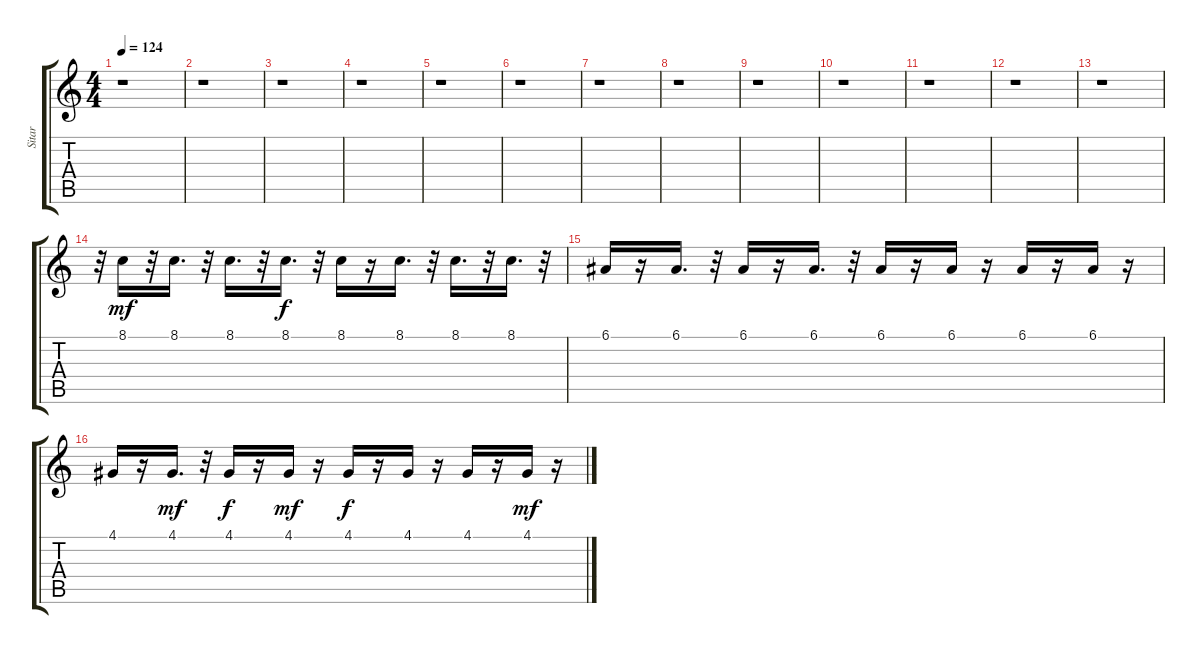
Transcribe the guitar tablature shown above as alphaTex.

\track ("Sitar" "Sitar") {instrument sitar}
\staff {score tabs}
\tuning (E4 B3 G3 D3 A2 E2) {hide}
\ts (4 4)
\tempo 124
\clef g2
\ks c
r.1{dy f} |
r.1 |
r.1 |
r.1 |
r.1 |
r.1 |
r.1 |
r.1 |
r.1 |
r.1 |
r.1 |
r.1 |
r.1 |
r.32 8.1.16{dy mf} r.32 8.1.16{d} r.32 8.1.16{d} r.32 8.1.16{d dy f} r.32 8.1.16 r.16 8.1.16{d} r.32 8.1.16{d} r.32 8.1.16{d} r.32 |
6.1.16 r.16 6.1.16{d} r.32 6.1.16 r.16 6.1.16{d} r.32 6.1.16 r.16 6.1.16 r.16 6.1.16 r.16 6.1.16 r.16 |
4.1.16 r.16 4.1.16{d dy mf} r.32 4.1.16{dy f} r.16 4.1.16{dy mf} r.16 4.1.16{dy f} r.16 4.1.16 r.16 4.1.16 r.16 4.1.16{dy mf} r.16
